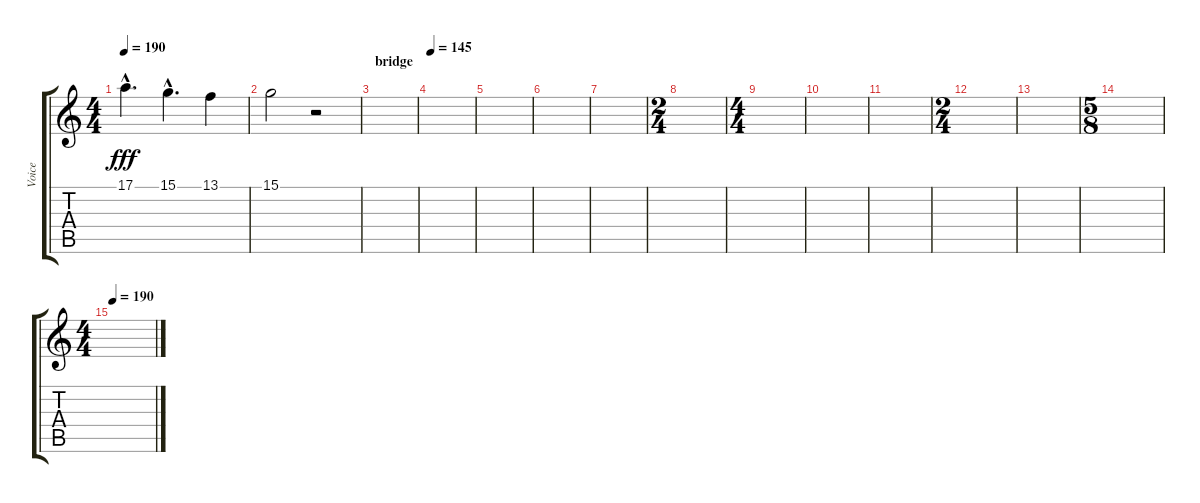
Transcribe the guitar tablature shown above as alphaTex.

\track ("Voice" "Voice") {instrument choiraahs}
\staff {score tabs}
\tuning (E4 B3 G3 D3 A2 E2) {hide}
\ts (4 4)
\tempo 190
\clef g2
\ks c
17.1{hac}.4{d dy fff} 15.1{hac}.4{d} 13.1.4 |
15.1.2 r.2 |
\section ("" "bridge")
|
\tempo 145
|
|
|
|
\ts (2 4)
|
\ts (4 4)
|
|
|
\ts (2 4)
|
|
\ts (5 8)
|
\ts (4 4)
\tempo 190
